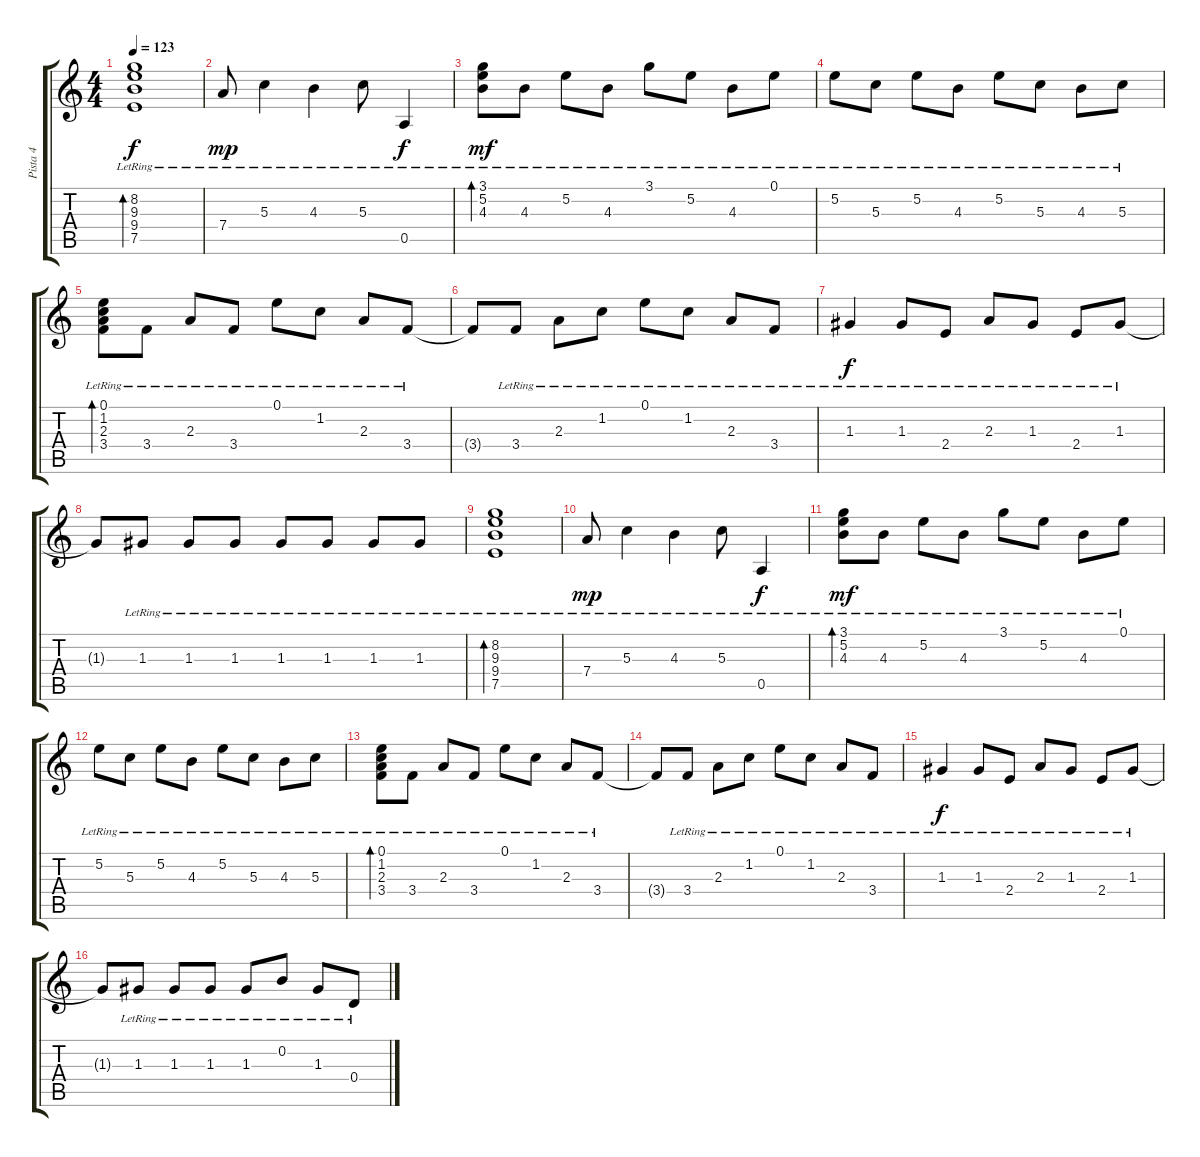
\track ("Pista 4" "Pista 4") {instrument acousticguitarsteel}
\staff {score tabs}
\tuning (E4 B3 G3 D3 A2 E2) {hide}
\ts (4 4)
\tempo 123
\clef g2
\ks c
(8.2{lr} 9.3{lr} 9.4{lr} 7.5{lr}).1{bd 240 dy f} |
7.4{lr}.8{dy mp} 5.3{lr}.4 4.3{lr}.4 5.3{lr}.8 0.5{lr}.4{dy f} |
(3.1{lr} 5.2{lr} 4.3{lr}).8{bd 240 dy mf} 4.3{lr}.8 5.2{lr}.8 4.3{lr}.8 3.1{lr}.8 5.2{lr}.8 4.3{lr}.8 0.1{lr}.8 |
5.2{lr}.8 5.3{lr}.8 5.2{lr}.8 4.3{lr}.8 5.2{lr}.8 5.3{lr}.8 4.3{lr}.8 5.3{lr}.8 |
(0.1{lr} 1.2{lr} 2.3{lr} 3.4{lr}).8{bd 240} 3.4{lr}.8 2.3{lr}.8 3.4{lr}.8 0.1{lr}.8 1.2{lr}.8 2.3{lr}.8 3.4{lr}.8 |
3.4{t}.8 3.4{lr}.8 2.3{lr}.8 1.2{lr}.8 0.1{lr}.8 1.2{lr}.8 2.3{lr}.8 3.4{lr}.8 |
1.3{lr}.4{dy f} 1.3{lr}.8 2.4{lr}.8 2.3{lr}.8 1.3{lr}.8 2.4{lr}.8 1.3{lr}.8 |
1.3{t}.8 1.3{lr}.8 1.3{lr}.8 1.3{lr}.8 1.3{lr}.8 1.3{lr}.8 1.3{lr}.8 1.3{lr}.8 |
(8.2{lr} 9.3{lr} 9.4{lr} 7.5{lr}).1{bd 240} |
7.4{lr}.8{dy mp} 5.3{lr}.4 4.3{lr}.4 5.3{lr}.8 0.5{lr}.4{dy f} |
(3.1{lr} 5.2{lr} 4.3{lr}).8{bd 240 dy mf} 4.3{lr}.8 5.2{lr}.8 4.3{lr}.8 3.1{lr}.8 5.2{lr}.8 4.3{lr}.8 0.1{lr}.8 |
5.2{lr}.8 5.3{lr}.8 5.2{lr}.8 4.3{lr}.8 5.2{lr}.8 5.3{lr}.8 4.3{lr}.8 5.3{lr}.8 |
(0.1{lr} 1.2{lr} 2.3{lr} 3.4{lr}).8{bd 240} 3.4{lr}.8 2.3{lr}.8 3.4{lr}.8 0.1{lr}.8 1.2{lr}.8 2.3{lr}.8 3.4{lr}.8 |
3.4{t}.8 3.4{lr}.8 2.3{lr}.8 1.2{lr}.8 0.1{lr}.8 1.2{lr}.8 2.3{lr}.8 3.4{lr}.8 |
1.3{lr}.4{dy f} 1.3{lr}.8 2.4{lr}.8 2.3{lr}.8 1.3{lr}.8 2.4{lr}.8 1.3{lr}.8 |
1.3{t}.8 1.3{lr}.8 1.3{lr}.8 1.3{lr}.8 1.3{lr}.8 0.2{lr}.8 1.3{lr}.8 0.4{lr}.8
